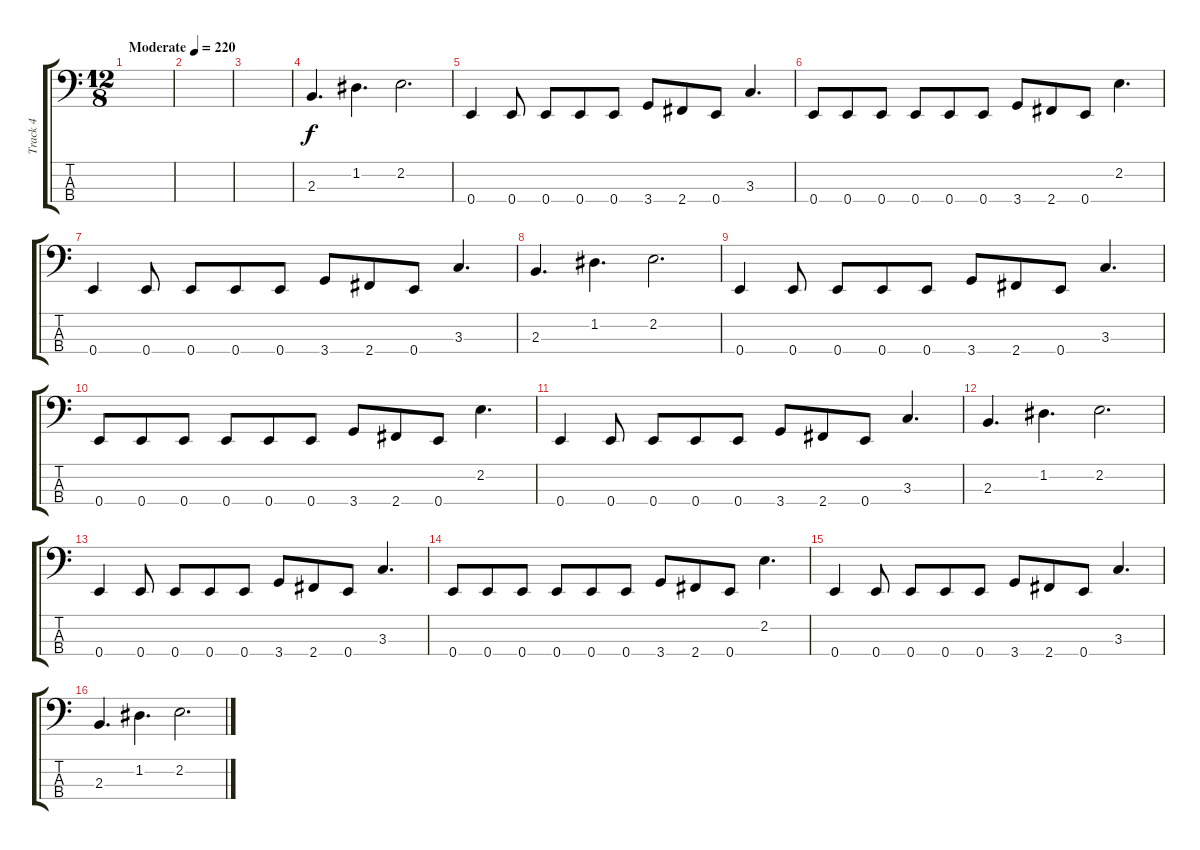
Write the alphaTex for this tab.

\track ("Track 4" "Track 4") {instrument electricbasspick}
\staff {score tabs}
\tuning (G2 D2 A1 E1) {hide}
\ts (12 8)
\tempo (220 "Moderate")
\clef f4
\ks c
|
|
|
2.3.4{d} 1.2.4{d} 2.2.2{d} |
0.4.4 0.4.8 0.4.8 0.4.8 0.4.8 3.4.8 2.4.8 0.4.8 3.3.4{d} |
0.4.8 0.4.8 0.4.8 0.4.8 0.4.8 0.4.8 3.4.8 2.4.8 0.4.8 2.2.4{d} |
0.4.4 0.4.8 0.4.8 0.4.8 0.4.8 3.4.8 2.4.8 0.4.8 3.3.4{d} |
2.3.4{d} 1.2.4{d} 2.2.2{d} |
0.4.4 0.4.8 0.4.8 0.4.8 0.4.8 3.4.8 2.4.8 0.4.8 3.3.4{d} |
0.4.8 0.4.8 0.4.8 0.4.8 0.4.8 0.4.8 3.4.8 2.4.8 0.4.8 2.2.4{d} |
0.4.4 0.4.8 0.4.8 0.4.8 0.4.8 3.4.8 2.4.8 0.4.8 3.3.4{d} |
2.3.4{d} 1.2.4{d} 2.2.2{d} |
0.4.4 0.4.8 0.4.8 0.4.8 0.4.8 3.4.8 2.4.8 0.4.8 3.3.4{d} |
0.4.8 0.4.8 0.4.8 0.4.8 0.4.8 0.4.8 3.4.8 2.4.8 0.4.8 2.2.4{d} |
0.4.4 0.4.8 0.4.8 0.4.8 0.4.8 3.4.8 2.4.8 0.4.8 3.3.4{d} |
2.3.4{d} 1.2.4{d} 2.2.2{d}
